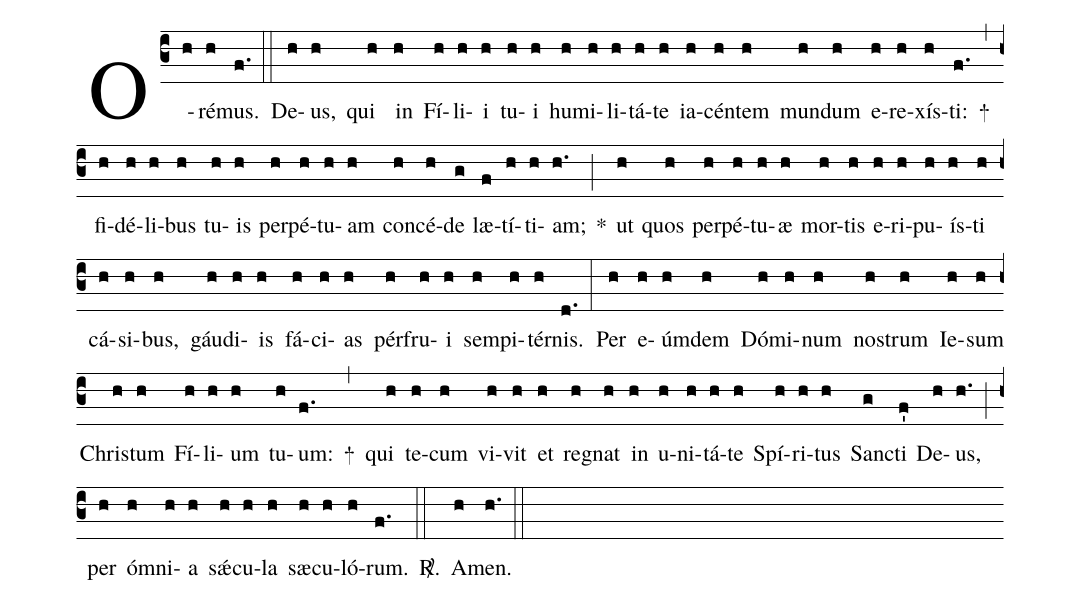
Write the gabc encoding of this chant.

%%
(c3)
O(h)ré(h)mus.(f.) (::)

De(h)us,(h) qui(h) in(h) Fí(h)li(h)i(h) tu(h)i(h) hu(h)mi(h)li(h)tá(h)te(h) ia(h)cén(h)tem(h) mun(h)dum(h) e(h)re(h)xís(h)ti:(f.) +(,)
fi(h)dé(h)li(h)bus(h) tu(h)is(h) per(h)pé(h)tu(h)am(h) con(h)cé(h)de(g) læ(f)tí(h)ti(h)am;(h.) *(;)
ut(h) quos(h) per(h)pé(h)tu(h)æ(h) mor(h)tis(h) e(h)ri(h)pu(h)ís(h)ti(h) cá(h)si(h)bus,(h) gáu(h)di(h)is(h) fá(h)ci(h)as(h) pér(h)fru(h)i(h) sem(h)pi(h)tér(h)nis.(d.) (:)

Per(h) e(h)úm(h)dem(h) Dó(h)mi(h)num(h) nos(h)trum(h) Ie(h)sum(h) Chris(h)tum(h) Fí(h)li(h)um(h) tu(h)um:(f.) +(,)
qui(h) te(h)cum(h) vi(h)vit(h) et(h) reg(h)nat(h) in(h) u(h)ni(h)tá(h)te(h) Spí(h)ri(h)tus(h) San(g)cti(f') De(h)us,(h.) (;)
per(h) óm(h)ni(h)a(h) sǽ(h)cu(h)la(h) sæ(h)cu(h)ló(h)rum.(f.) <sp>R/</sp>.(::)
A(h)men.(h.) (::)
